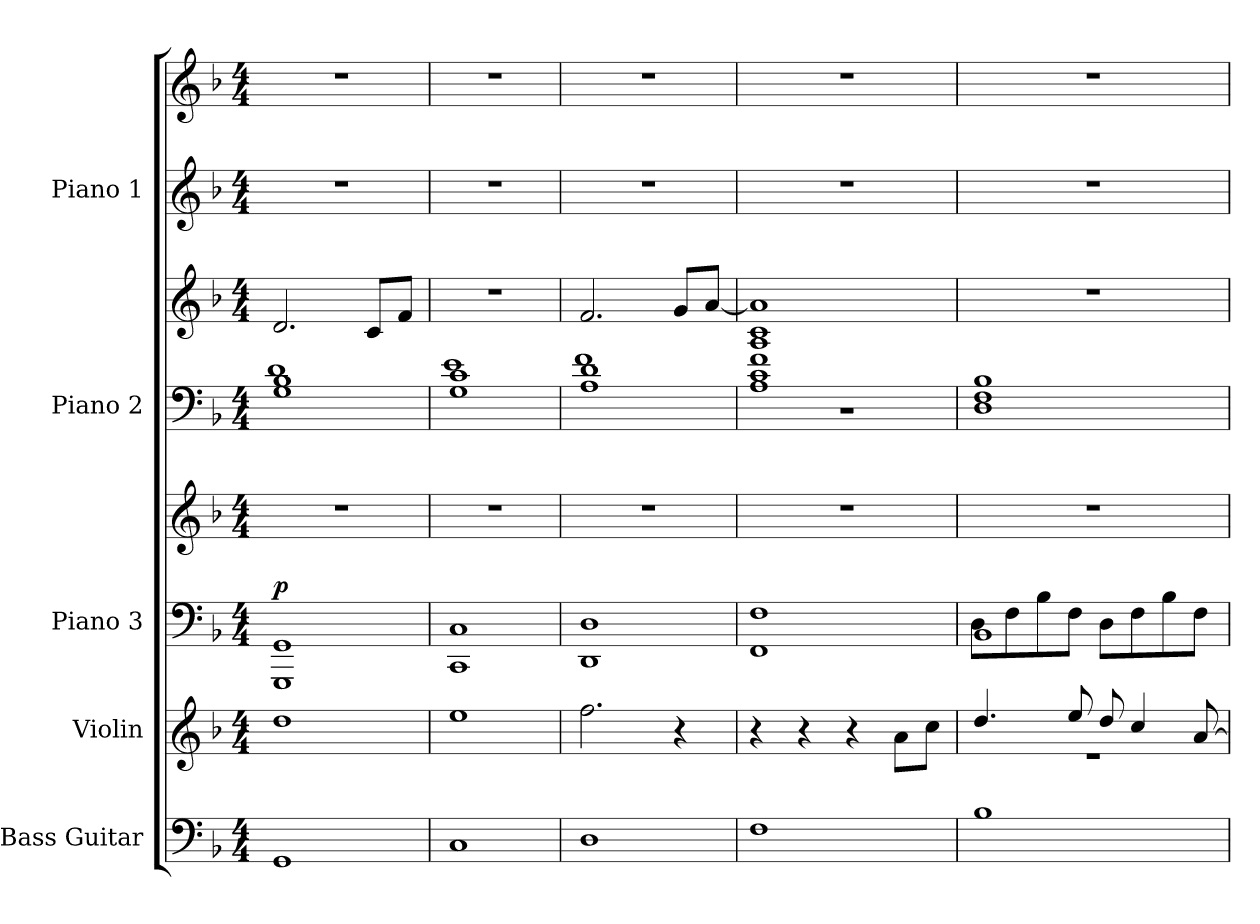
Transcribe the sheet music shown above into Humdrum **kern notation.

**kern	**kern	**kern	**kern	**dynam	**kern	**kern	**kern	**kern
*part5	*part4	*part3	*part3	*part3	*part2	*part2	*part1	*part1
*staff8	*staff7	*staff6	*staff5	*staff5/6	*staff4	*staff3	*staff2	*staff1
*I"Bass Guitar	*I"Violin	*I"Piano 3	*	*	*I"Piano 2	*	*I"Piano 1	*
*I'B. Guit.	*I'Vln.	*I'Pno.	*	*	*I'Pno.	*	*I'Pno.	*
*clefF4	*clefG2	*clefF4	*clefG2	*	*clefF4	*clefG2	*clefG2	*clefG2
*ITrd7c12	*	*	*	*	*	*	*	*
*k[b-]	*k[b-]	*k[b-]	*k[b-]	*	*k[b-]	*k[b-]	*k[b-]	*k[b-]
*M4/4	*M4/4	*M4/4	*M4/4	*	*M4/4	*M4/4	*M4/4	*M4/4
*MM140	*MM140	*MM140	*MM140	*	*MM140	*MM140	*MM140	*MM140
=1	=1	=1	=1	=1	=1	=1	=1	=1
*	*	*	*	*	*^	*	*	*
!	!	!	!	!LO:DY:a=2	!	!	!	!	!
1GGG	1dd	1GGG 1GG	1r	p	1G 1B-	1d	2.d/	1r	1r
.	.	.	.	.	.	.	8c/L	.	.
.	.	.	.	.	.	.	8f/J	.	.
=2	=2	=2	=2	=2	=2	=2	=2	=2	=2
1CC	1ee	1CC 1C	1r	.	1G 1c	1e	1r	1r	1r
=3	=3	=3	=3	=3	=3	=3	=3	=3	=3
1DD	2.ff\	1DD 1D	1r	.	1A 1d	1f	2.f/	1r	1r
.	4r	.	.	.	.	.	8g/L	.	.
.	.	.	.	.	.	.	[8a/J	.	.
=4	=4	=4	=4	=4	=4	=4	=4	=4	=4
*	*	*	*	*	*	*	*^	*	*
1FF	4r	1FF 1F	1r	.	1A 1c 1f	1r	1A 1c	1a]	1r	1r
.	4r	.	.	.	.	.	.	.	.	.
.	4r	.	.	.	.	.	.	.	.	.
.	8a\L	.	.	.	.	.	.	.	.	.
.	8cc\J	.	.	.	.	.	.	.	.	.
*	*	*	*	*	*v	*v	*	*	*	*
*	*	*	*	*	*	*v	*v	*	*
=5	=5	=5	=5	=5	=5	=5	=5	=5
*	*^	*^	*	*	*	*	*	*
1BB-	4.dd/	1r	1BB-	8D\L	1r	.	1D 1F 1B-	1r	1r	1r
.	.	.	.	8F\	.	.	.	.	.	.
.	.	.	.	8B-\	.	.	.	.	.	.
.	8ee/	.	.	8F\J	.	.	.	.	.	.
.	8dd/	.	.	8D\L	.	.	.	.	.	.
.	4cc/	.	.	8F\	.	.	.	.	.	.
.	.	.	.	8B-\	.	.	.	.	.	.
.	[8a/	.	.	8F\J	.	.	.	.	.	.
*	*v	*v	*	*	*	*	*	*	*	*
*	*	*v	*v	*	*	*	*	*	*
=	=	=	=	=	=	=	=	=
*-	*-	*-	*-	*-	*-	*-	*-	*-
